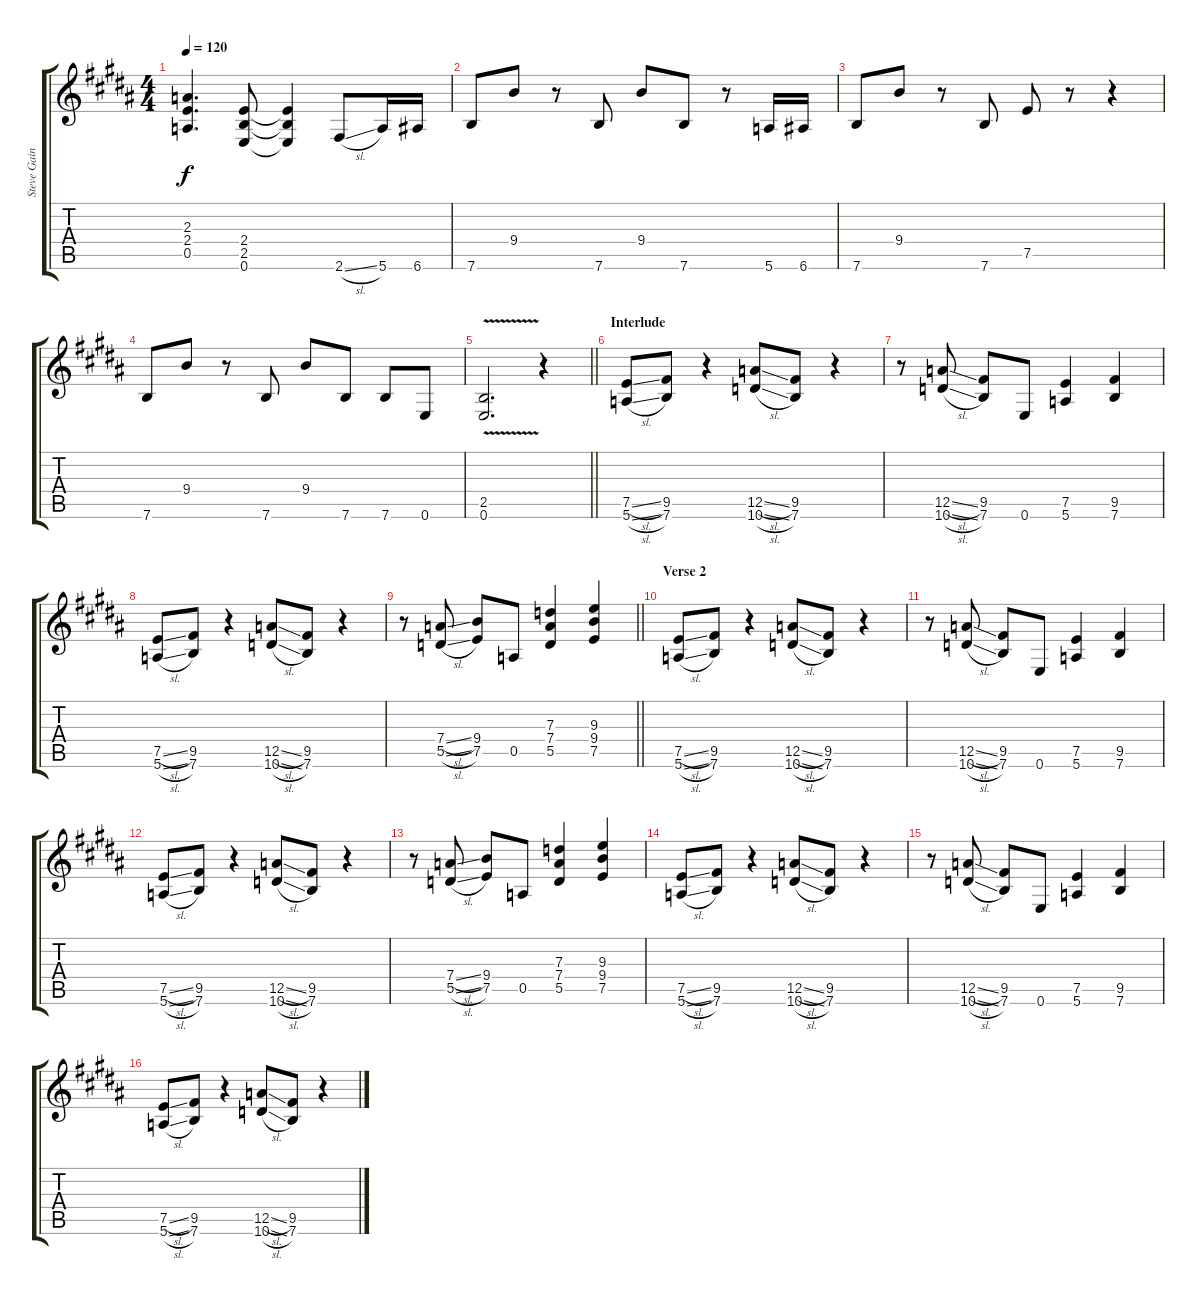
\track ("Steve Gaines - Rhythm Guitar" "Steve Gain") {instrument electricguitarclean}
\staff {score tabs}
\tuning (E4 B3 G3 D3 A2 E2) {hide}
\ts (4 4)
\tempo 120
\clef g2
\ks b
(2.3 2.4 0.5).4{d dy f} (2.4 2.5 0.6).8 (2.4{t} 2.5{t} 0.6{t}).4 2.6{sl}.8 5.6.16 6.6.16 |
7.6.8 9.4.8 r.8 7.6.8 9.4.8 7.6.8 r.8 5.6.16 6.6.16 |
7.6.8 9.4.8 r.8 7.6.8 7.5.8 r.8 r.4 |
7.6.8 9.4.8 r.8 7.6.8 9.4.8 7.6.8 7.6.8 0.6.8 |
\barLineRight lightlight
(2.5{v} 0.6{v}).2{d} r.4 |
\section ("" "Interlude")
(7.5{sl} 5.6{sl}).8 (9.5 7.6).8 r.4 (12.5{sl} 10.6{sl}).8 (9.5 7.6).8 r.4 |
r.8 (12.5{sl} 10.6{sl}).8 (9.5 7.6).8 0.6.8 (7.5 5.6).4 (9.5 7.6).4 |
(7.5{sl} 5.6{sl}).8 (9.5 7.6).8 r.4 (12.5{sl} 10.6{sl}).8 (9.5 7.6).8 r.4 |
\barLineRight lightlight
r.8 (7.4{sl} 5.5{sl}).8 (9.4 7.5).8 0.5.8 (7.3 7.4 5.5).4 (9.3 9.4 7.5).4 |
\section ("" "Verse 2")
(7.5{sl} 5.6{sl}).8 (9.5 7.6).8 r.4 (12.5{sl} 10.6{sl}).8 (9.5 7.6).8 r.4 |
r.8 (12.5{sl} 10.6{sl}).8 (9.5 7.6).8 0.6.8 (7.5 5.6).4 (9.5 7.6).4 |
(7.5{sl} 5.6{sl}).8 (9.5 7.6).8 r.4 (12.5{sl} 10.6{sl}).8 (9.5 7.6).8 r.4 |
r.8 (7.4{sl} 5.5{sl}).8 (9.4 7.5).8 0.5.8 (7.3 7.4 5.5).4 (9.3 9.4 7.5).4 |
(7.5{sl} 5.6{sl}).8 (9.5 7.6).8 r.4 (12.5{sl} 10.6{sl}).8 (9.5 7.6).8 r.4 |
r.8 (12.5{sl} 10.6{sl}).8 (9.5 7.6).8 0.6.8 (7.5 5.6).4 (9.5 7.6).4 |
(7.5{sl} 5.6{sl}).8 (9.5 7.6).8 r.4 (12.5{sl} 10.6{sl}).8 (9.5 7.6).8 r.4
